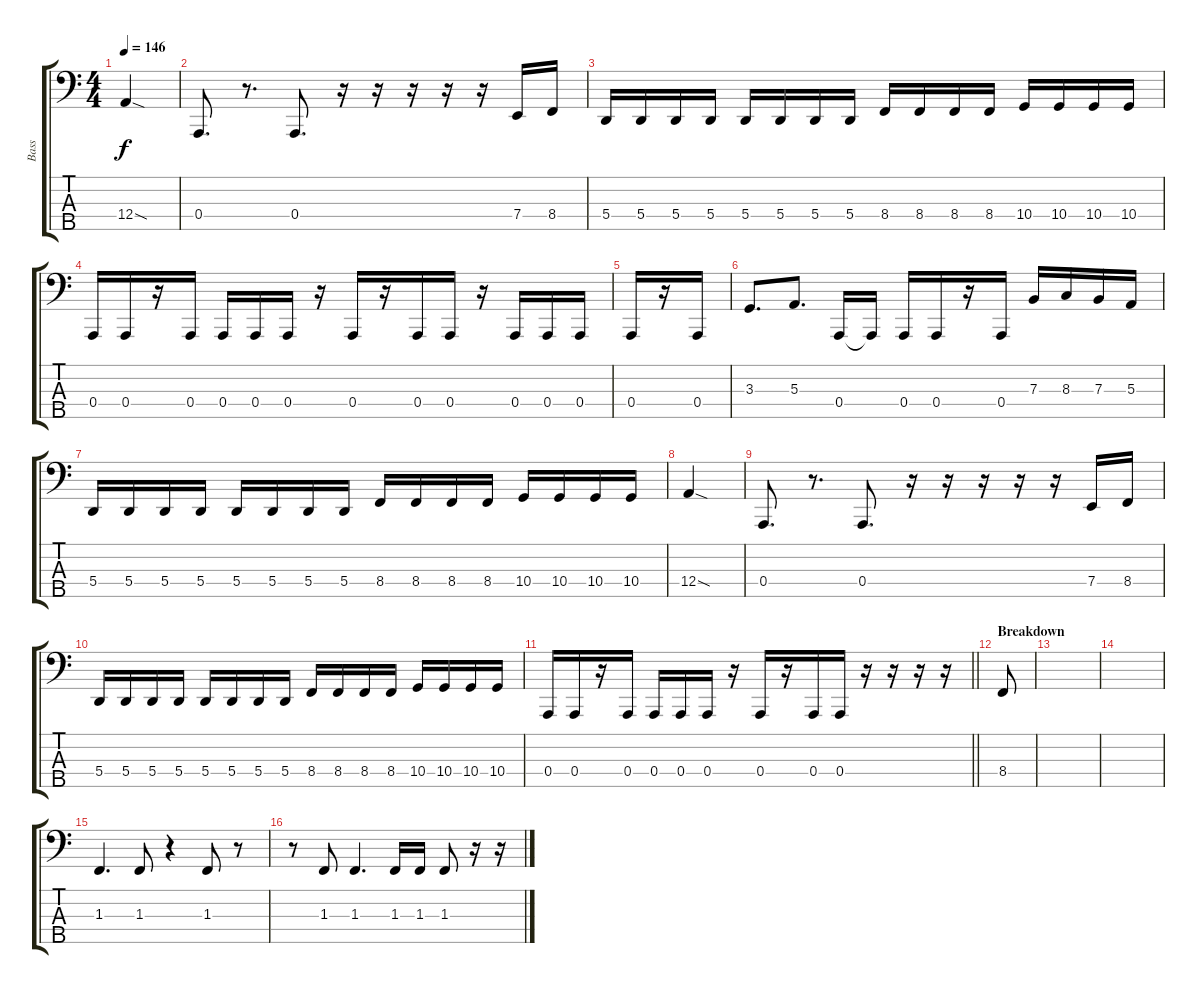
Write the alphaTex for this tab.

\track ("Bass" "Bass") {instrument electricbasspick}
\staff {score tabs}
\tuning (D2 A1 E1 A0 E0) {hide}
\ts (4 4)
\tempo 146
\clef f4
\ks aminor
12.4{sod}.4{dy f} |
0.4.8{d} r.8{d} 0.4.8{d} r.16 r.16 r.16 r.16 r.16 7.4.16 8.4.16 |
5.4.16 5.4.16 5.4.16 5.4.16 5.4.16 5.4.16 5.4.16 5.4.16 8.4.16 8.4.16 8.4.16 8.4.16 10.4.16 10.4.16 10.4.16 10.4.16 |
0.4.16 0.4.16 r.16 0.4.16 0.4.16 0.4.16 0.4.16 r.16 0.4.16 r.16 0.4.16 0.4.16 r.16 0.4.16 0.4.16 0.4.16 |
0.4.16 r.16 0.4.16 |
3.3.8{d} 5.3.8{d} 0.4.16 0.4{t}.16 0.4.16 0.4.16 r.16 0.4.16 7.3.16 8.3.16 7.3.16 5.3.16 |
5.4.16 5.4.16 5.4.16 5.4.16 5.4.16 5.4.16 5.4.16 5.4.16 8.4.16 8.4.16 8.4.16 8.4.16 10.4.16 10.4.16 10.4.16 10.4.16 |
12.4{sod}.4 |
0.4.8{d} r.8{d} 0.4.8{d} r.16 r.16 r.16 r.16 r.16 7.4.16 8.4.16 |
5.4.16 5.4.16 5.4.16 5.4.16 5.4.16 5.4.16 5.4.16 5.4.16 8.4.16 8.4.16 8.4.16 8.4.16 10.4.16 10.4.16 10.4.16 10.4.16 |
\barLineRight lightlight
0.4.16 0.4.16 r.16 0.4.16 0.4.16 0.4.16 0.4.16 r.16 0.4.16 r.16 0.4.16 0.4.16 r.16 r.16 r.16 r.16 |
\section ("" "Breakdown")
8.4.8 |
|
|
1.3.4{d} 1.3.8 r.4 1.3.8 r.8 |
r.8 1.3.8 1.3.4{d} 1.3.16 1.3.16 1.3.8 r.16 r.16
